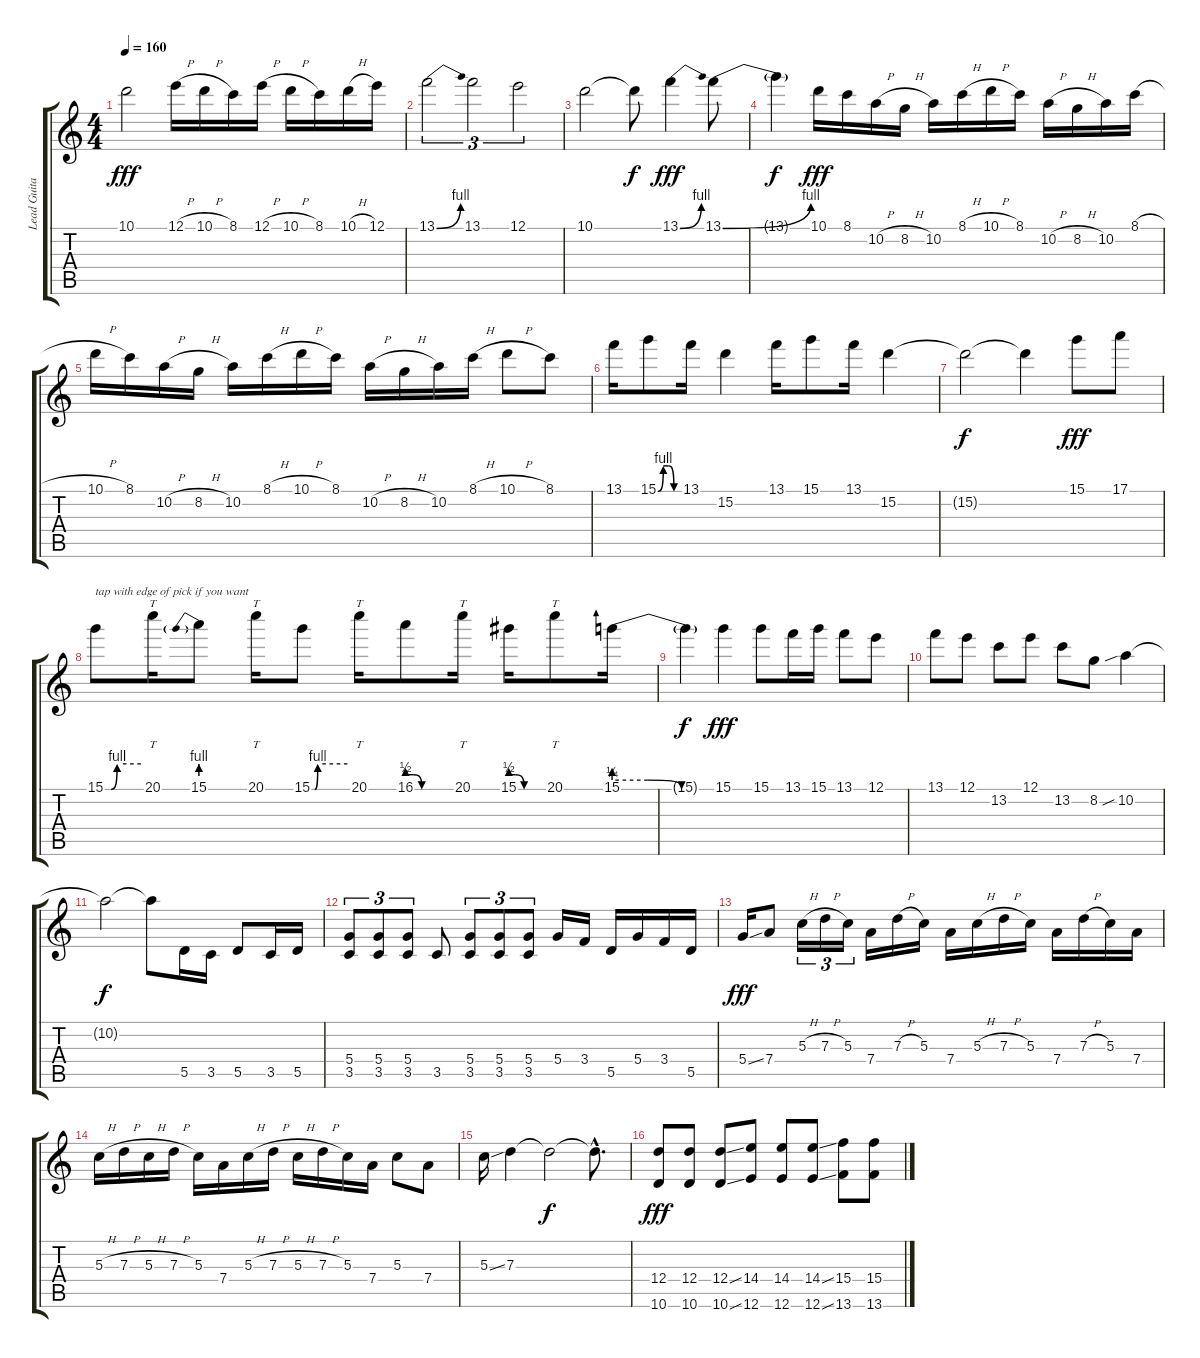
\track ("Lead Guitar" "Lead Guita") {instrument distortionguitar}
\staff {score tabs}
\tuning (E4 B3 G3 D3 A2 E2) {hide}
\ts (4 4)
\tempo 160
\clef g2
\ks c
10.1.2{dy fff} 12.1{h}.16 10.1{h}.16 8.1.16 12.1{h}.16 10.1{h}.16 8.1.16 10.1{h}.16 12.1.16 |
13.1{be (bend 0 0 60 4)}.2{tu (3 2)} 13.1.2{tu (3 2)} 12.1.2{tu (3 2)} |
10.1.2 10.1{t}.8{dy f} 13.1{be (bend 0 0 60 4)}.4{dy fff} 13.1{be (bend 0 0 60 4)}.8 |
13.1{t}.4{dy f} 10.1.16{dy fff} 8.1.16 10.2{h}.16 8.2{h}.16 10.2.16 8.1{h}.16 10.1{h}.16 8.1.16 10.2{h}.16 8.2{h}.16 10.2.16 8.1{h}.16 |
10.1{h}.16 8.1.16 10.2{h}.16 8.2{h}.16 10.2.16 8.1{h}.16 10.1{h}.16 8.1.16 10.2{h}.16 8.2{h}.16 10.2.16 8.1{h}.16 10.1{h}.8 8.1.8 |
13.1.16 15.1{be (custom 0 0 15 4 30 4 45 0 60 0)}.8 13.1.16 15.2.4 13.1.16 15.1.8 13.1.16 15.2.4 |
15.2{t}.2{dy f} 15.2{t}.4 15.1.8{dy fff} 17.1.8 |
15.1{be (custom 0 0 10 0 20 4 60 4)}.8{txt "tap with edge of pick if you want"} 20.1.16{tt} 15.1{be (prebend 0 4 60 4)}.8 20.1.16{tt} 15.1{be (custom 0 0 5 0 10 4 60 4)}.8 20.1.16{tt} 16.1{be (custom 0 2 9 2 20 0 40 0 60 0)}.8 20.1.16{tt} 15.1{be (custom 0 2 9 2 25 0 40 0 60 0)}.16 20.1.8{tt} 15.1{be (custom 0 1 20 1 40 0 60 0)}.16 |
15.1{t}.4{dy f} 15.1.4{dy fff} 15.1.8 13.1.16 15.1.16 13.1.8 12.1.8 |
13.1.8 12.1.8 13.2.8 12.1.8 13.2.8 8.2.8 10.2{sib}.4 |
10.2{t}.2{dy f} 10.2{t}.8 5.5.16 3.5.16 5.5.8 3.5.16 5.5.16 |
(5.4 3.5).8{tu (3 2)} (5.4 3.5).8{tu (3 2)} (5.4 3.5).8{tu (3 2)} 3.5.8 (5.4 3.5).8{tu (3 2)} (5.4 3.5).8{tu (3 2)} (5.4 3.5).8{tu (3 2)} 5.4.16 3.4.16 5.5.16 5.4.16 3.4.16 5.5.16 |
5.4{ss}.16{dy fff} 7.4.8 5.3{h}.16{tu (3 2)} 7.3{h}.16{tu (3 2)} 5.3.16{tu (3 2)} 7.4.16 7.3{h}.16 5.3.16 7.4.16 5.3{h}.16 7.3{h}.16 5.3.16 7.4.16 7.3{h}.16 5.3.16 7.4.16 |
5.3{h}.16 7.3{h}.16 5.3{h}.16 7.3{h}.16 5.3.16 7.4.16 5.3{h}.16 7.3{h}.16 5.3{h}.16 7.3{h}.16 5.3.16 7.4.16 5.3.8 7.4.8 |
5.3{ss}.16 7.3.4 7.3{t}.2{dy f} 7.3{hac t}.8{d} |
(12.4 10.6).8{dy fff} (12.4 10.6).8 (12.4{ss} 10.6{ss}).8 (14.4 12.6).8 (14.4 12.6).8 (14.4{ss} 12.6{ss}).8 (15.4 13.6).8 (15.4 13.6).8
